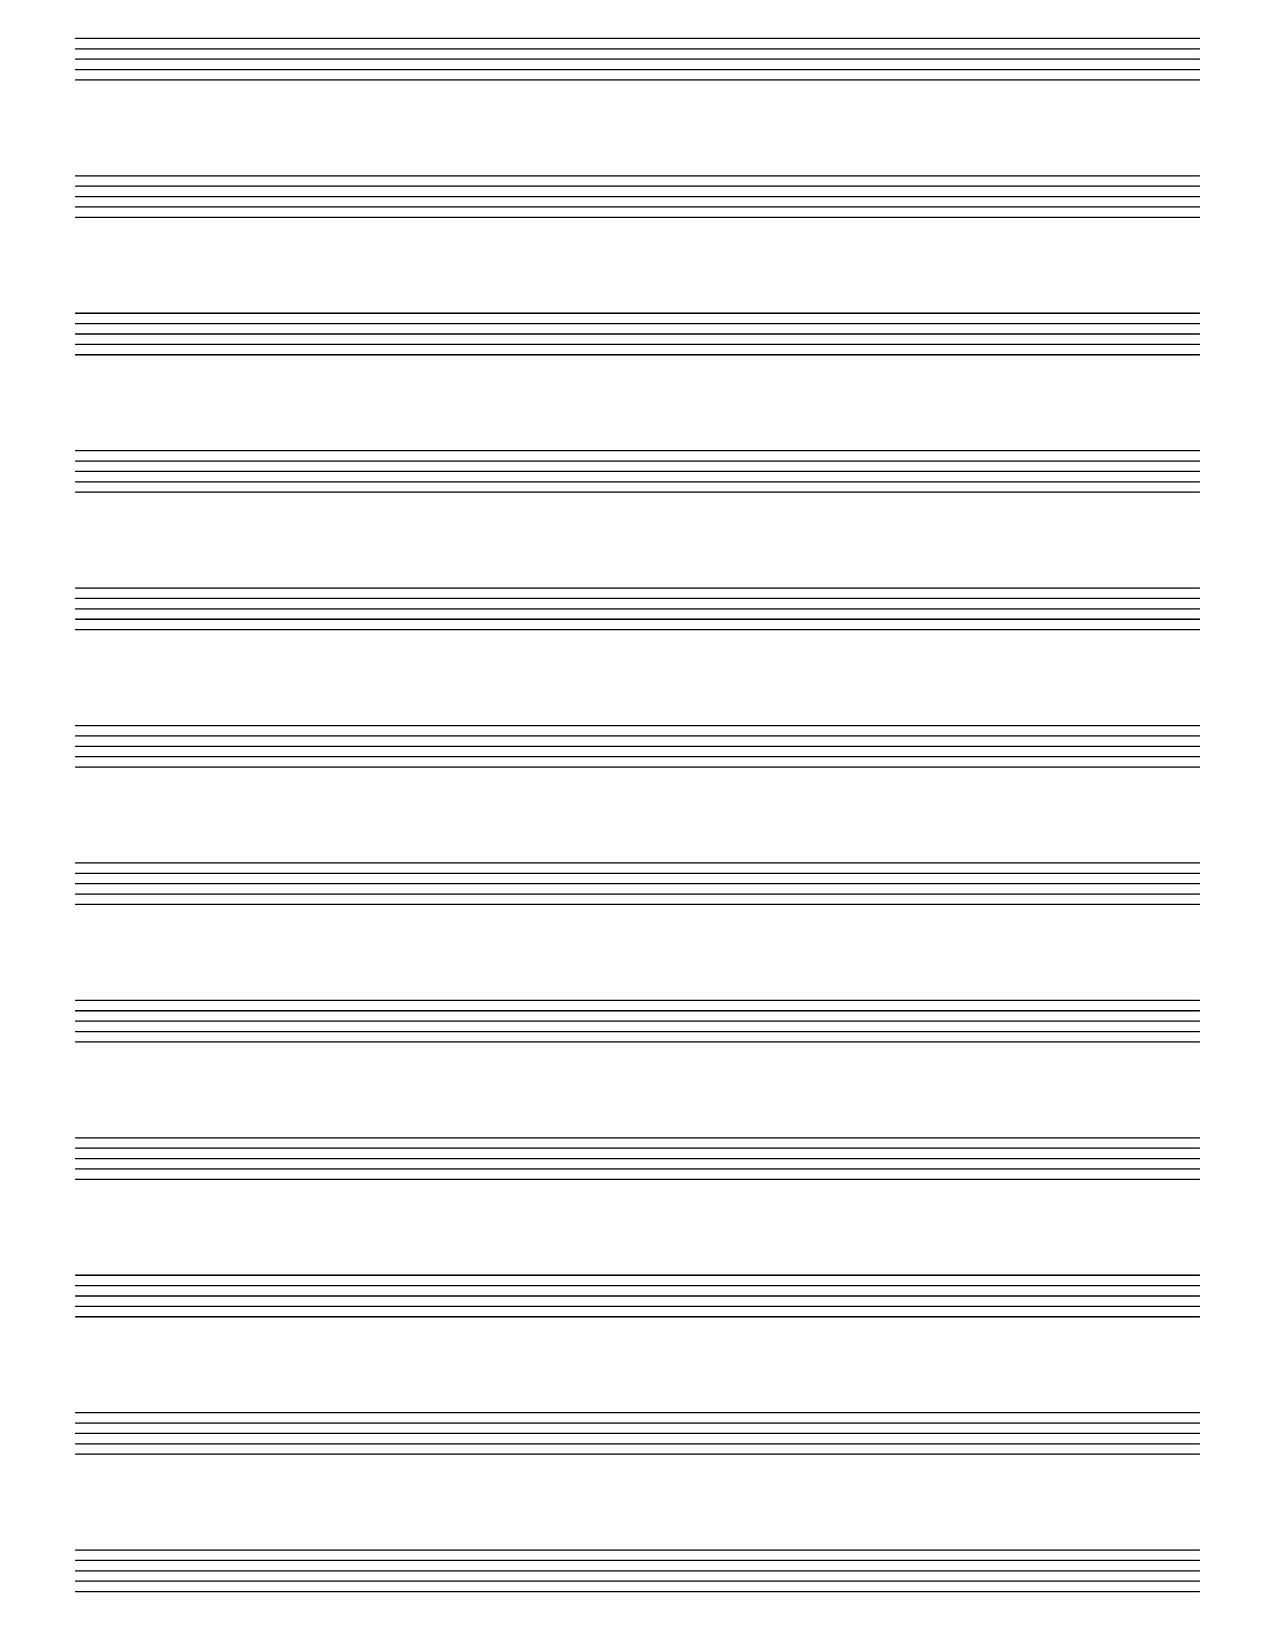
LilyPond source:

%% DO NOT EDIT this file manually; it is automatically
%% generated from LSR http://lsr.dsi.unimi.it
%% Make any changes in LSR itself, or in Documentation/snippets/new/ ,
%% and then run scripts/auxiliar/makelsr.py
%%
%% This file is in the public domain.
\version "2.14.0"

\header {
  lsrtags = "staff-notation, editorial-annotations, contexts-and-engravers, paper-and-layout"

%% Translation of GIT committish: 6977ddc9a3b63ea810eaecb864269c7d847ccf98
  texidoces = "
Para crear pentagramas en blanco, genere compases vacíos y después
elimine el grabador de números de compás @code{Bar_number_engraver}
del contexto @code{Score}, y los grabadores de la indicación de compás
@code{Time_signature_engraver}, de la clave @code{Clef_engraver} y de
los compases @code{Bar_engraver} del contexto de @code{Staff}.

"
  doctitlees = "Crear pentagramas en blanco"

  texidoc = "
To create blank staves, generate empty measures then remove the
@code{Bar_number_engraver} from the @code{Score} context, and the
@code{Time_signature_engraver}, @code{Clef_engraver} and
@code{Bar_engraver} from the @code{Staff} context.

"
  doctitle = "Creating blank staves"
} % begin verbatim

#(set-global-staff-size 20)

\score {
  {
    \repeat unfold 12 { s1 \break }
  }
  \layout {
    indent = 0\in
    \context {
      \Staff
      \remove "Time_signature_engraver"
      \remove "Clef_engraver"
      \remove "Bar_engraver"
    }
    \context {
      \Score
      \remove "Bar_number_engraver"
    }
  }
}

\paper {
  #(set-paper-size "letter")
  ragged-last-bottom = ##f
  line-width = 7.5\in
  left-margin = 0.5\in
  bottom-margin = 0.25\in
  top-margin = 0.25\in
}

